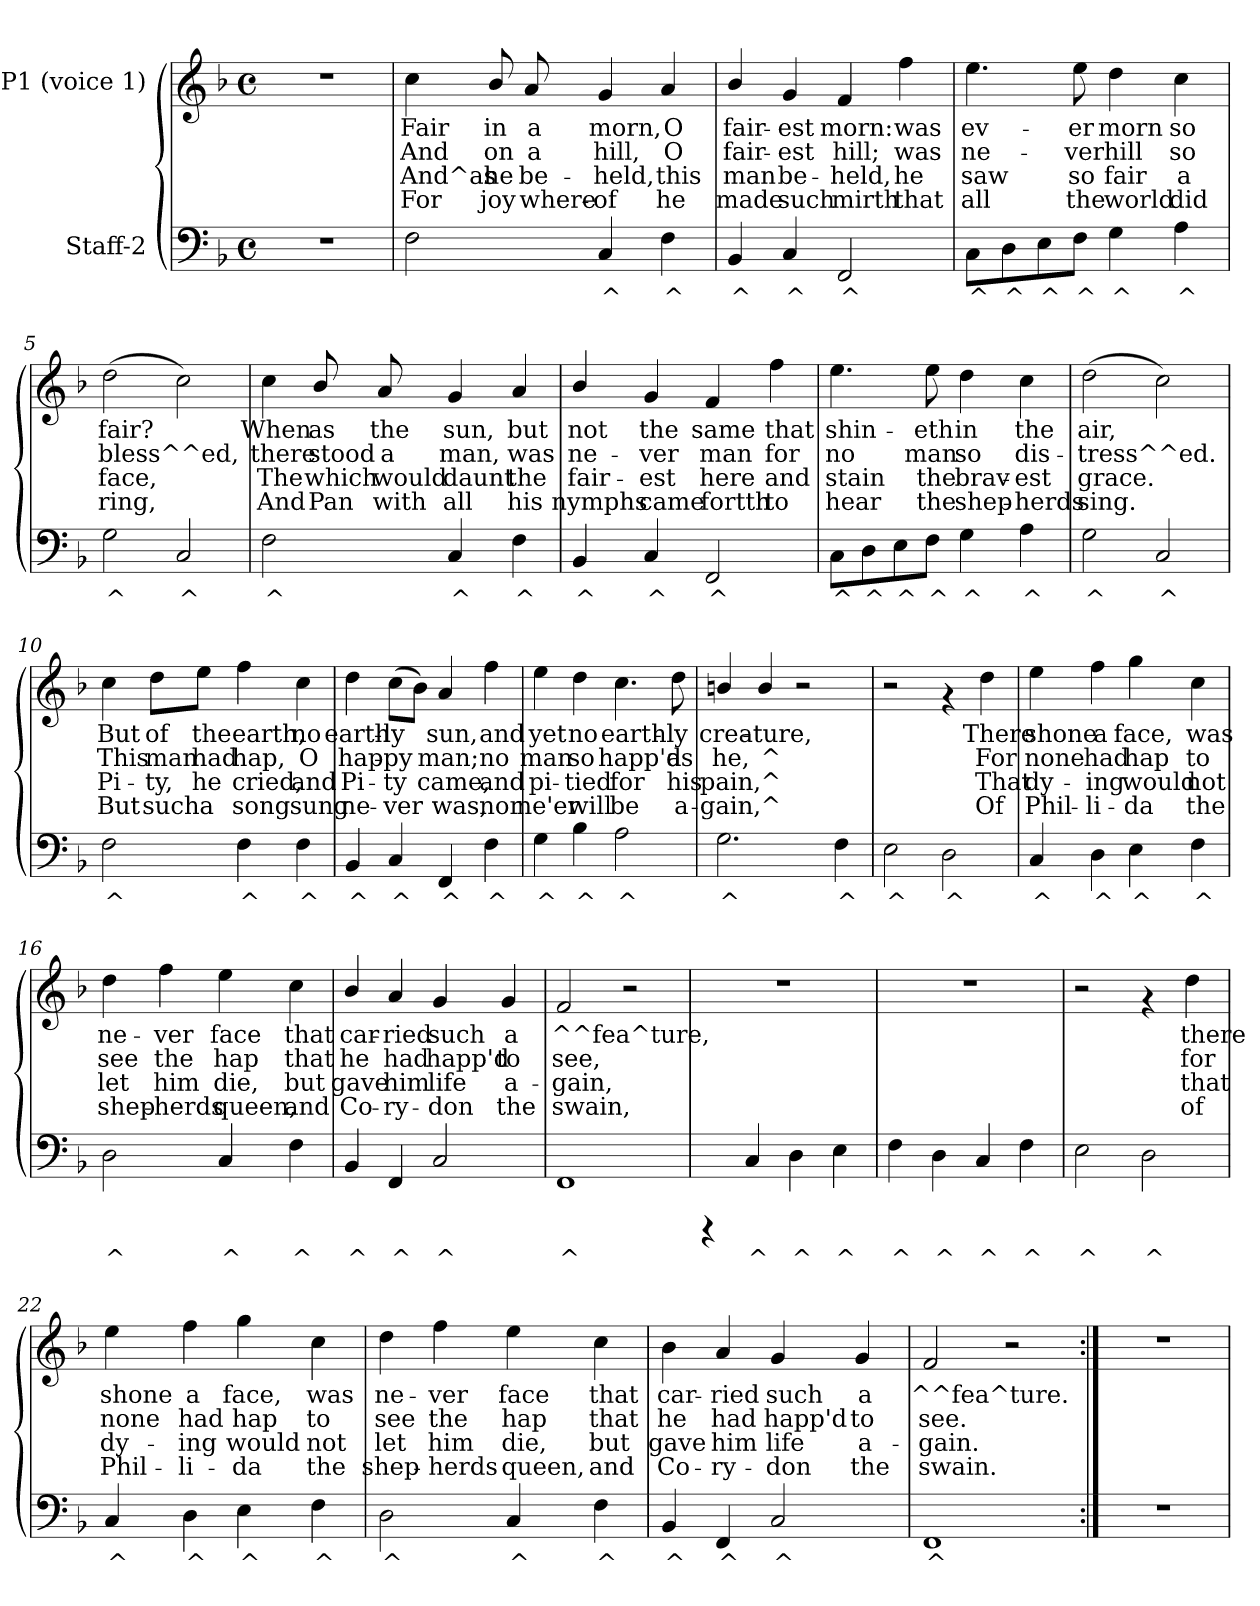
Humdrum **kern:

**kern	**text	**kern	**text	**text	**text	**text
*part2	*part2	*part1	*part1	*part1	*part1	*part1
*staff2	*staff2	*staff1	*staff1	*staff1	*staff1	*staff1
*I"Staff-2	*	*I"P1 (voice 1)	*	*	*	*
!!LO:PB:g=z
*stria5	*	*stria5	*	*	*	*
*clefF4	*	*clefG2	*	*	*	*
*k[b-]	*	*k[b-]	*	*	*	*
*F:	*	*F:	*	*	*	*
*M4/4	*	*M4/4	*	*	*	*
*met(c)	*	*met(c)	*	*	*	*
=1	=1	=1	=1	=1	=1	=1
1r	.	1r	.	.	.	.
=2	=2	=2	=2	=2	=2	=2
*	*	*MM168	*	*	*	*
!	!LO:LY:b:cj	!	!LO:LY:b:cj	!LO:LY:b:cj	!LO:LY:b:cj	!LO:LY:b:cj
2F\	.	4cc\	Fair	And	And^as	For
!	!	!	!LO:LY:b:cj	!LO:LY:b:cj	!LO:LY:b:cj	!LO:LY:b:cj
.	.	8b-/	in	on	he	joy
!	!	!	!LO:LY:b:cj	!LO:LY:b:cj	!LO:LY:b:cj	!LO:LY:b:cj
.	.	8a/	a	a	be-	-where-
!	!LO:LY:b:cj	!	!LO:LY:b:cj	!LO:LY:b:cj	!LO:LY:b:cj	!LO:LY:b:cj
4C/	^	4g/	-morn,	hill,	held,	of
!	!LO:LY:b:cj	!	!LO:LY:b:cj	!LO:LY:b:cj	!LO:LY:b:cj	!LO:LY:b:cj
4F\	^	4a/	O	O	this	he
=3	=3	=3	=3	=3	=3	=3
!	!LO:LY:b:cj	!	!LO:LY:b:cj	!LO:LY:b:cj	!LO:LY:b:cj	!LO:LY:b:cj
4BB-/	^	4b-/	fair-	-fair-	-man	made
!	!LO:LY:b:cj	!	!LO:LY:b:cj	!LO:LY:b:cj	!LO:LY:b:cj	!LO:LY:b:cj
4C/	^	4g/	est	est	be-	-such
!	!LO:LY:b:cj	!	!LO:LY:b:cj	!LO:LY:b:cj	!LO:LY:b:cj	!LO:LY:b:cj
2FF/	^	4f/	morn:	hill;	held,	mirth
!	!	!	!LO:LY:b:cj	!LO:LY:b:cj	!LO:LY:b:cj	!LO:LY:b:cj
.	.	4ff\	was	was	he	that
=4	=4	=4	=4	=4	=4	=4
!	!LO:LY:b:cj	!	!LO:LY:b:cj	!LO:LY:b:cj	!LO:LY:b:cj	!LO:LY:b:cj
8C\L	^	4.ee\	ev-	-ne-	-saw	all
!	!LO:LY:b:cj	!	!	!	!	!
8D\	^	.	.	.	.	.
!	!LO:LY:b:cj	!	!	!	!	!
8E\	^	.	.	.	.	.
!	!LO:LY:b:cj	!	!LO:LY:b:cj	!LO:LY:b:cj	!LO:LY:b:cj	!LO:LY:b:cj
8F\J	^	8ee\	er	ver	so	the
!	!LO:LY:b:cj	!	!LO:LY:b:cj	!LO:LY:b:cj	!LO:LY:b:cj	!LO:LY:b:cj
4G\	^	4dd\	morn	hill	fair	world
!	!LO:LY:b:cj	!	!LO:LY:b:cj	!LO:LY:b:cj	!LO:LY:b:cj	!LO:LY:b:cj
4A\	^	4cc\	so	so	a	did
!!LO:LB:g=z
=5	=5	=5	=5	=5	=5	=5
!	!LO:LY:b:cj	!	!LO:LY:b:cj	!LO:LY:b:cj	!LO:LY:b:cj	!LO:LY:b:cj
2G\	^	(>2dd\	fair?	bless^^ed,	face,	ring,
!	!LO:LY:b:cj	!	!LO:LY:b:cj	!LO:LY:b:cj	!LO:LY:b:cj	!LO:LY:b:cj
2C/	^	2cc\)	.	.	.	.
=6	=6	=6	=6	=6	=6	=6
!	!LO:LY:b:cj	!	!LO:LY:b:cj	!LO:LY:b:cj	!LO:LY:b:cj	!LO:LY:b:cj
2F\	^	4cc\	When	there	The	And
!	!	!	!LO:LY:b:cj	!LO:LY:b:cj	!LO:LY:b:cj	!LO:LY:b:cj
.	.	8b-/	as	stood	which	Pan
!	!	!	!LO:LY:b:cj	!LO:LY:b:cj	!LO:LY:b:cj	!LO:LY:b:cj
.	.	8a/	the	a	would	with
!	!LO:LY:b:cj	!	!LO:LY:b:cj	!LO:LY:b:cj	!LO:LY:b:cj	!LO:LY:b:cj
4C/	^	4g/	sun,	man,	daunt	all
!	!LO:LY:b:cj	!	!LO:LY:b:cj	!LO:LY:b:cj	!LO:LY:b:cj	!LO:LY:b:cj
4F\	^	4a/	but	was	the	his
=7	=7	=7	=7	=7	=7	=7
!	!LO:LY:b:cj	!	!LO:LY:b:cj	!LO:LY:b:cj	!LO:LY:b:cj	!LO:LY:b:cj
4BB-/	^	4b-/	not	ne-	-fair-	-nymphs
!	!LO:LY:b:cj	!	!LO:LY:b:cj	!LO:LY:b:cj	!LO:LY:b:cj	!LO:LY:b:cj
4C/	^	4g/	the	ver	est	came
!	!LO:LY:b:cj	!	!LO:LY:b:cj	!LO:LY:b:cj	!LO:LY:b:cj	!LO:LY:b:cj
2FF/	^	4f/	same	man	here	fortth
!	!	!	!LO:LY:b:cj	!LO:LY:b:cj	!LO:LY:b:cj	!LO:LY:b:cj
.	.	4ff\	that	for	and	to
=8	=8	=8	=8	=8	=8	=8
!	!LO:LY:b:cj	!	!LO:LY:b:cj	!LO:LY:b:cj	!LO:LY:b:cj	!LO:LY:b:cj
8C\L	^	4.ee\	shin-	-no	stain	hear
!	!LO:LY:b:cj	!	!	!	!	!
8D\	^	.	.	.	.	.
!	!LO:LY:b:cj	!	!	!	!	!
8E\	^	.	.	.	.	.
!	!LO:LY:b:cj	!	!LO:LY:b:cj	!LO:LY:b:cj	!LO:LY:b:cj	!LO:LY:b:cj
8F\J	^	8ee\	eth	man	the	the
!	!LO:LY:b:cj	!	!LO:LY:b:cj	!LO:LY:b:cj	!LO:LY:b:cj	!LO:LY:b:cj
4G\	^	4dd\	in	so	brav-	-shep-
!	!LO:LY:b:cj	!	!LO:LY:b:cj	!LO:LY:b:cj	!LO:LY:b:cj	!LO:LY:b:cj
4A\	^	4cc\	-the	dis-	-est	herds
=9	=9	=9	=9	=9	=9	=9
!	!LO:LY:b:cj	!	!LO:LY:b:cj	!LO:LY:b:cj	!LO:LY:b:cj	!LO:LY:b:cj
2G\	^	(>2dd\	air,	tress^^ed.	grace.	sing.
!	!LO:LY:b:cj	!	!LO:LY:b:cj	!LO:LY:b:cj	!LO:LY:b:cj	!LO:LY:b:cj
2C/	^	2cc\)	.	.	.	.
!!LO:LB:g=z
=10	=10	=10	=10	=10	=10	=10
!	!LO:LY:b:cj	!	!LO:LY:b:cj	!LO:LY:b:cj	!LO:LY:b:cj	!LO:LY:b:cj
2F\	^	4cc\	But	This	Pi-	-But
!	!	!	!LO:LY:b:cj	!LO:LY:b:cj	!LO:LY:b:cj	!LO:LY:b:cj
.	.	8dd\L	of	man	ty,	such
!	!	!	!LO:LY:b:cj	!LO:LY:b:cj	!LO:LY:b:cj	!LO:LY:b:cj
.	.	8ee\J	the	had	he	a
!	!LO:LY:b:cj	!	!LO:LY:b:cj	!LO:LY:b:cj	!LO:LY:b:cj	!LO:LY:b:cj
4F\	^	4ff\	earth,	hap,	cried,	song
!	!LO:LY:b:cj	!	!LO:LY:b:cj	!LO:LY:b:cj	!LO:LY:b:cj	!LO:LY:b:cj
4F\	^	4cc\	no	O	and	sung
=11	=11	=11	=11	=11	=11	=11
!	!LO:LY:b:cj	!	!LO:LY:b:cj	!LO:LY:b:cj	!LO:LY:b:cj	!LO:LY:b:cj
4BB-/	^	4dd\	earth-	-hap-	-Pi-	-ne-
!	!LO:LY:b:cj	!	!LO:LY:b:cj	!LO:LY:b:cj	!LO:LY:b:cj	!LO:LY:b:cj
4C/	^	(>8cc\L	-ly	py	ty	ver
!	!	!	!LO:LY:b:cj	!LO:LY:b:cj	!LO:LY:b:cj	!LO:LY:b:cj
.	.	8b-\J)	.	.	.	.
!	!LO:LY:b:cj	!	!LO:LY:b:cj	!LO:LY:b:cj	!LO:LY:b:cj	!LO:LY:b:cj
4FF/	^	4a/	sun,	man;	came,	was,
!	!LO:LY:b:cj	!	!LO:LY:b:cj	!LO:LY:b:cj	!LO:LY:b:cj	!LO:LY:b:cj
4F\	^	4ff\	and	no	and	nor
=12	=12	=12	=12	=12	=12	=12
!	!LO:LY:b:cj	!	!LO:LY:b:cj	!LO:LY:b:cj	!LO:LY:b:cj	!LO:LY:b:cj
4G\	^	4ee\	yet	man	pi-	-ne'er
!	!LO:LY:b:cj	!	!LO:LY:b:cj	!LO:LY:b:cj	!LO:LY:b:cj	!LO:LY:b:cj
4B-\	^	4dd\	no	so	tied	will
!	!LO:LY:b:cj	!	!LO:LY:b:cj	!LO:LY:b:cj	!LO:LY:b:cj	!LO:LY:b:cj
2A\	^	4.cc\	earth-	-happ'd	for	be
!	!	!	!LO:LY:b:cj	!LO:LY:b:cj	!LO:LY:b:cj	!LO:LY:b:cj
.	.	8dd\	ly	as	his	a-
=13	=13	=13	=13	=13	=13	=13
!	!LO:LY:b:cj	!	!LO:LY:b:cj	!LO:LY:b:cj	!LO:LY:b:cj	!LO:LY:b:cj
2.G\	^	4bn/	-crea-	-he,	pain,	gain,
!	!	!	!LO:LY:b:cj	!LO:LY:b:cj	!LO:LY:b:cj	!LO:LY:b:cj
.	.	4b/	ture,	^	^	^
.	.	2r	.	.	.	.
!	!LO:LY:b:cj	!	!	!	!	!
4F\	^	.	.	.	.	.
=14	=14	=14	=14	=14	=14	=14
!	!LO:LY:b:cj	!	!	!	!	!
2E\	^	2r	.	.	.	.
!	!LO:LY:b:cj	!	!	!	!	!
2D\	^	4rf	.	.	.	.
!	!	!	!LO:LY:b:cj	!LO:LY:b:cj	!LO:LY:b:cj	!LO:LY:b:cj
.	.	4dd\	There	For	That	Of
!!LO:LB:g=z
=15	=15	=15	=15	=15	=15	=15
!	!LO:LY:b:cj	!	!LO:LY:b:cj	!LO:LY:b:cj	!LO:LY:b:cj	!LO:LY:b:cj
4C/	^	4ee\	shone	none	dy-	-Phil-
!	!LO:LY:b:cj	!	!LO:LY:b:cj	!LO:LY:b:cj	!LO:LY:b:cj	!LO:LY:b:cj
4D\	^	4ff\	-a	had	ing	li-
!	!LO:LY:b:cj	!	!LO:LY:b:cj	!LO:LY:b:cj	!LO:LY:b:cj	!LO:LY:b:cj
4E\	^	4gg\	-face,	hap	would	da
!	!LO:LY:b:cj	!	!LO:LY:b:cj	!LO:LY:b:cj	!LO:LY:b:cj	!LO:LY:b:cj
4F\	^	4cc\	was	to	not	the
=16	=16	=16	=16	=16	=16	=16
!	!LO:LY:b:cj	!	!LO:LY:b:cj	!LO:LY:b:cj	!LO:LY:b:cj	!LO:LY:b:cj
2D\	^	4dd\	ne-	-see	let	shep-
!	!	!	!LO:LY:b:cj	!LO:LY:b:cj	!LO:LY:b:cj	!LO:LY:b:cj
.	.	4ff\	-ver	the	him	herds
!	!LO:LY:b:cj	!	!LO:LY:b:cj	!LO:LY:b:cj	!LO:LY:b:cj	!LO:LY:b:cj
4C/	^	4ee\	face	hap	die,	queen,
!	!LO:LY:b:cj	!	!LO:LY:b:cj	!LO:LY:b:cj	!LO:LY:b:cj	!LO:LY:b:cj
4F\	^	4cc\	that	that	but	and
=17	=17	=17	=17	=17	=17	=17
!	!LO:LY:b:cj	!	!LO:LY:b:cj	!LO:LY:b:cj	!LO:LY:b:cj	!LO:LY:b:cj
4BB-/	^	4b-/	car-	-he	gave	Co-
!	!LO:LY:b:cj	!	!LO:LY:b:cj	!LO:LY:b:cj	!LO:LY:b:cj	!LO:LY:b:cj
4FF/	^	4a/	-ried	had	him	ry-
!	!LO:LY:b:cj	!	!LO:LY:b:cj	!LO:LY:b:cj	!LO:LY:b:cj	!LO:LY:b:cj
2C/	^	4g/	-such	happ'd	life	don
!	!	!	!LO:LY:b:cj	!LO:LY:b:cj	!LO:LY:b:cj	!LO:LY:b:cj
.	.	4g/	a	to	a-	-the
=18	=18	=18	=18	=18	=18	=18
!	!LO:LY:b:cj	!	!LO:LY:b:cj	!LO:LY:b:cj	!LO:LY:b:cj	!LO:LY:b:cj
1FF	^	2f/	^^fea^ture,	see,	gain,	swain,
.	.	2r	.	.	.	.
=19	=19	=19	=19	=19	=19	=19
4rCCC	.	1r	.	.	.	.
!	!LO:LY:b:cj	!	!	!	!	!
4C/	^	.	.	.	.	.
!	!LO:LY:b:cj	!	!	!	!	!
4D\	^	.	.	.	.	.
!	!LO:LY:b:cj	!	!	!	!	!
4E\	^	.	.	.	.	.
!!LO:LB:g=z
=20	=20	=20	=20	=20	=20	=20
!	!LO:LY:b:cj	!	!	!	!	!
4F\	^	1r	.	.	.	.
!	!LO:LY:b:cj	!	!	!	!	!
4D\	^	.	.	.	.	.
!	!LO:LY:b:cj	!	!	!	!	!
4C/	^	.	.	.	.	.
!	!LO:LY:b:cj	!	!	!	!	!
4F\	^	.	.	.	.	.
=21	=21	=21	=21	=21	=21	=21
!	!LO:LY:b:cj	!	!	!	!	!
2E\	^	2r	.	.	.	.
!	!LO:LY:b:cj	!	!	!	!	!
2D\	^	4rf	.	.	.	.
!	!	!	!LO:LY:b:cj	!LO:LY:b:cj	!LO:LY:b:cj	!LO:LY:b:cj
.	.	4dd\	there	for	that	of
=22	=22	=22	=22	=22	=22	=22
!	!LO:LY:b:cj	!	!LO:LY:b:cj	!LO:LY:b:cj	!LO:LY:b:cj	!LO:LY:b:cj
4C/	^	4ee\	shone	none	dy-	-Phil-
!	!LO:LY:b:cj	!	!LO:LY:b:cj	!LO:LY:b:cj	!LO:LY:b:cj	!LO:LY:b:cj
4D\	^	4ff\	-a	had	ing	li-
!	!LO:LY:b:cj	!	!LO:LY:b:cj	!LO:LY:b:cj	!LO:LY:b:cj	!LO:LY:b:cj
4E\	^	4gg\	-face,	hap	would	da
!	!LO:LY:b:cj	!	!LO:LY:b:cj	!LO:LY:b:cj	!LO:LY:b:cj	!LO:LY:b:cj
4F\	^	4cc\	was	to	not	the
!!LO:LB:g=z
=23	=23	=23	=23	=23	=23	=23
!	!LO:LY:b:cj	!	!LO:LY:b:cj	!LO:LY:b:cj	!LO:LY:b:cj	!LO:LY:b:cj
2D\	^	4dd\	ne-	-see	let	shep-
!	!	!	!LO:LY:b:cj	!LO:LY:b:cj	!LO:LY:b:cj	!LO:LY:b:cj
.	.	4ff\	-ver	the	him	herds
!	!LO:LY:b:cj	!	!LO:LY:b:cj	!LO:LY:b:cj	!LO:LY:b:cj	!LO:LY:b:cj
4C/	^	4ee\	face	hap	die,	queen,
!	!LO:LY:b:cj	!	!LO:LY:b:cj	!LO:LY:b:cj	!LO:LY:b:cj	!LO:LY:b:cj
4F\	^	4cc\	that	that	but	and
=24	=24	=24	=24	=24	=24	=24
!	!LO:LY:b:cj	!	!LO:LY:b:cj	!LO:LY:b:cj	!LO:LY:b:cj	!LO:LY:b:cj
4BB-/	^	4b-\	car-	-he	gave	Co-
!	!LO:LY:b:cj	!	!LO:LY:b:cj	!LO:LY:b:cj	!LO:LY:b:cj	!LO:LY:b:cj
4FF/	^	4a/	-ried	had	him	ry-
!	!LO:LY:b:cj	!	!LO:LY:b:cj	!LO:LY:b:cj	!LO:LY:b:cj	!LO:LY:b:cj
2C/	^	4g/	-such	happ'd	life	don
!	!	!	!LO:LY:b:cj	!LO:LY:b:cj	!LO:LY:b:cj	!LO:LY:b:cj
.	.	4g/	a	to	a-	-the
=25	=25	=25	=25	=25	=25	=25
!	!LO:LY:b:cj	!	!LO:LY:b:cj	!LO:LY:b:cj	!LO:LY:b:cj	!LO:LY:b:cj
1FF	^	2f/	^^fea^ture.	see.	gain.	swain.
.	.	2r	.	.	.	.
=26:|!	=26:|!	=26:|!	=26:|!	=26:|!	=26:|!	=26:|!
1r	.	1r	.	.	.	.
=	=	=	=	=	=	=
*-	*-	*-	*-	*-	*-	*-
